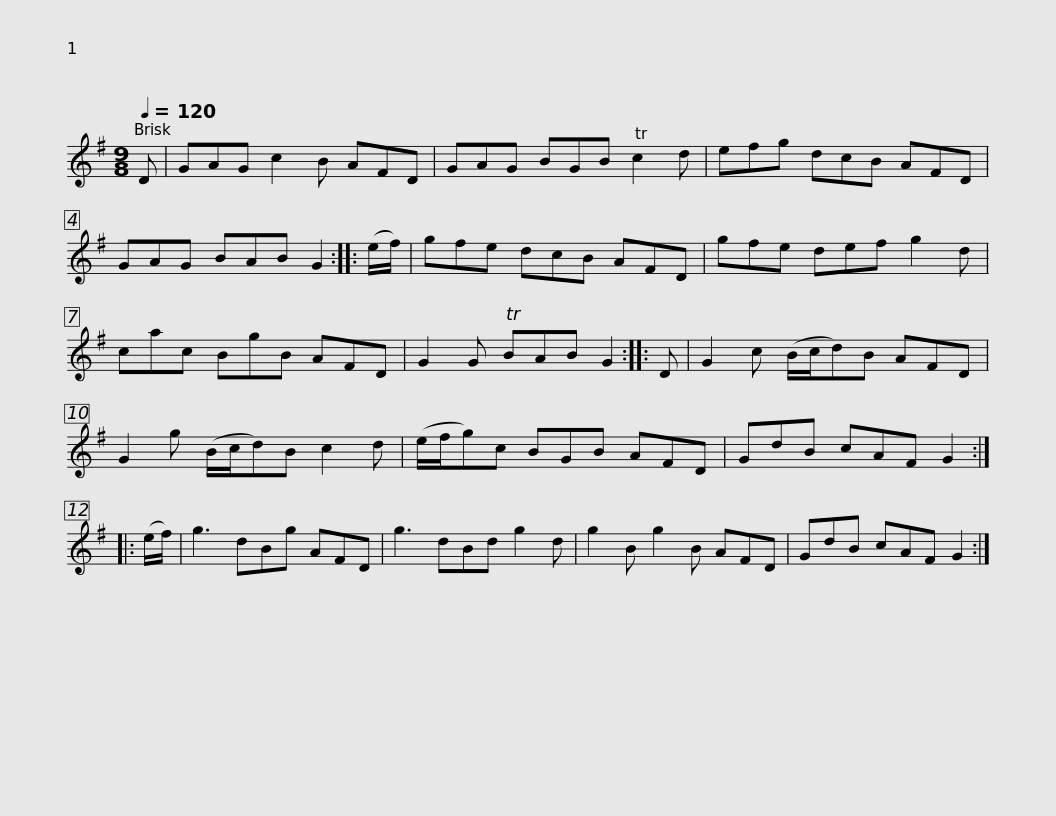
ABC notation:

X:1
L:1/8
Q:1/4=120
M:9/8
I:linebreak $
K:G
V:1 treble
V:1
 D | GAG c2 B AFD | GAG BGB Tc2 d | efg dcB AFD | GAG BAB G2 :: %5
 (e/f/) |$ gfe dcB AFD | gfe def g2 d | cac BgB AFD | G2 G TBAB G2 :: %10
 D | G2 c (B/c/d)B AFD |$ G2 g (B/c/d)B c2 d | (e/f/g)c BGB AFD | GdB cAF G2 :: %15
 (e/f/) | g3 dBg AFD | g3 dBd g2 d |$ g2 B g2 B AFD | GdB cAF G2 :| %20
